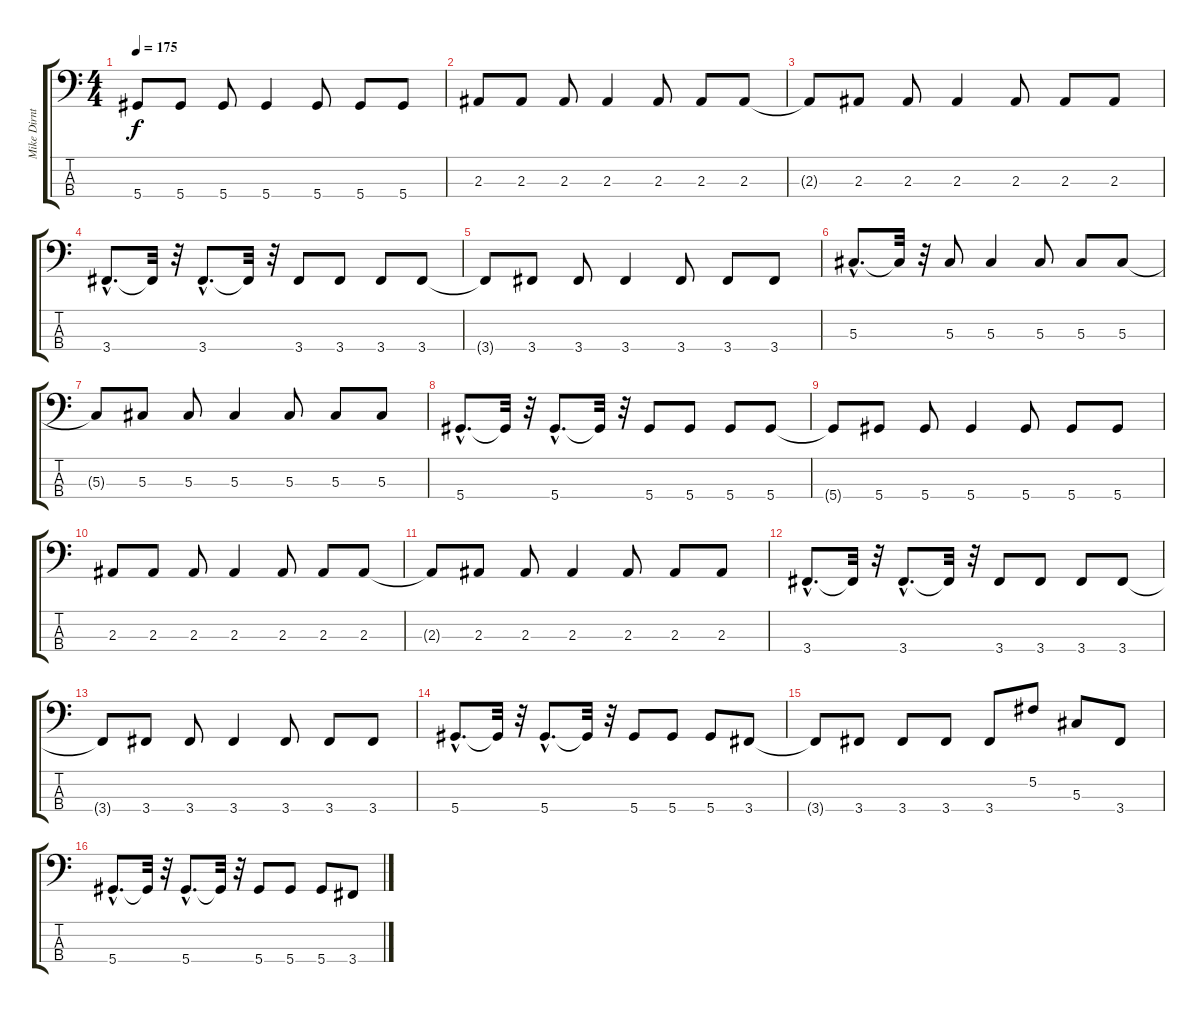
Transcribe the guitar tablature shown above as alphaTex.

\track ("Mike Dirnt" "Mike Dirnt") {instrument electricbassfinger}
\staff {score tabs}
\tuning (Gb2 Db2 Ab1 Eb1) {hide}
\ts (4 4)
\tempo 175
\clef f4
\ks c
5.4{t}.8{dy f} 5.4.8 5.4.8 5.4.4 5.4.8 5.4.8 5.4.8 |
2.3.8 2.3.8 2.3.8 2.3.4 2.3.8 2.3.8 2.3.8 |
2.3{t}.8 2.3.8 2.3.8 2.3.4 2.3.8 2.3.8 2.3.8 |
3.4{hac}.8{d} 3.4{t}.32 r.32 3.4{hac}.8{d} 3.4{t}.32 r.32 3.4.8 3.4.8 3.4.8 3.4.8 |
3.4{t}.8 3.4.8 3.4.8 3.4.4 3.4.8 3.4.8 3.4.8 |
5.3{hac}.8{d} 5.3{t}.32 r.32 5.3.8 5.3.4 5.3.8 5.3.8 5.3.8 |
5.3{t}.8 5.3.8 5.3.8 5.3.4 5.3.8 5.3.8 5.3.8 |
5.4{hac}.8{d} 5.4{t}.32 r.32 5.4{hac}.8{d} 5.4{t}.32 r.32 5.4.8 5.4.8 5.4.8 5.4.8 |
5.4{t}.8 5.4.8 5.4.8 5.4.4 5.4.8 5.4.8 5.4.8 |
2.3.8 2.3.8 2.3.8 2.3.4 2.3.8 2.3.8 2.3.8 |
2.3{t}.8 2.3.8 2.3.8 2.3.4 2.3.8 2.3.8 2.3.8 |
3.4{hac}.8{d} 3.4{t}.32 r.32 3.4{hac}.8{d} 3.4{t}.32 r.32 3.4.8 3.4.8 3.4.8 3.4.8 |
3.4{t}.8 3.4.8 3.4.8 3.4.4 3.4.8 3.4.8 3.4.8 |
5.4{hac}.8{d} 5.4{t}.32 r.32 5.4{hac}.8{d} 5.4{t}.32 r.32 5.4.8 5.4.8 5.4.8 3.4.8 |
3.4{t}.8 3.4.8 3.4.8 3.4.8 3.4.8 5.2.8 5.3.8 3.4.8 |
5.4{hac}.8{d} 5.4{t}.32 r.32 5.4{hac}.8{d} 5.4{t}.32 r.32 5.4.8 5.4.8 5.4.8 3.4.8
